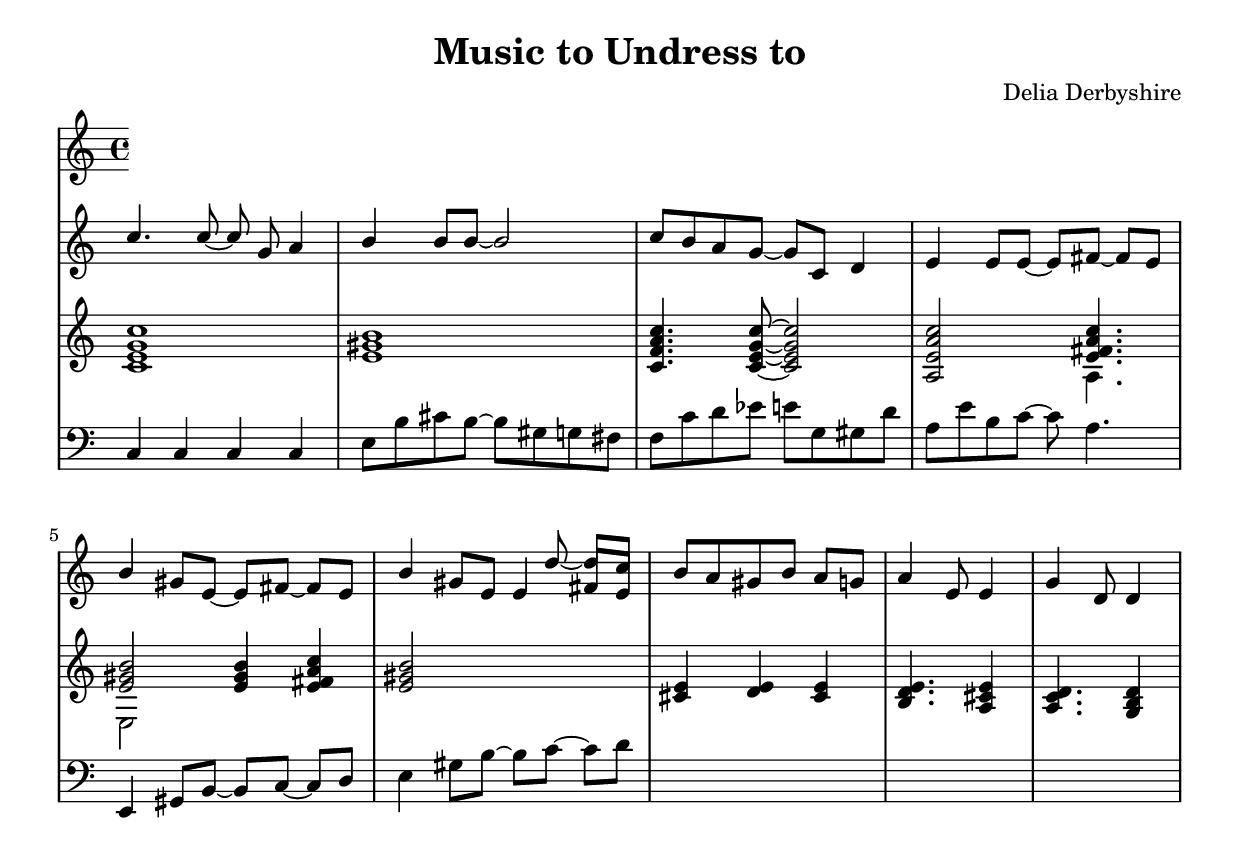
% Notation for score from Delia Derbyshire's papers "Music To Undress To",
% http://delia-derbyshire.net/papers/html/dd155635.html
\version "2.12.3" \book {
 \header {
 title = "Music to Undress to"
 composer = "Delia Derbyshire"
 }
\score {
 \new PianoStaff
 <<
  % No curly bracket at the start of the staves, thank you
  \set GrandStaff.systemStartDelimiter = #'SystemStartBar
  % Set tempo for MIDI output but don't include it in the printed score
  \tempo 4=90
  \set Score.tempoHideNote = ##t

  \new Staff {
   \time 4/4
   % No time signatures are printed in this score.
   \override Staff.TimeSignature #'stencil = ##f
   \clef treble
   \relative c'' {
    \new Voice {
     \stemUp \autoBeamOff
     c4. c8~c g a4 |
     b4 b8[ b8~] b2 |
     c8[ b a g~] g[ c,] d4 |
     e e8[ e~] e[ fis~] fis[ e] |

     b'4 gis8[ e~] e[ fis~] fis[ e] |
     b'4 gis8[ e] << { e4 fis8[ e] } \\ { \stemUp s8 d'~ d[ c] } >>|
     \time 3/4       b8[ a gis b] a[ g] |
     \time 5/8                              a4 e8 e4
     \once \override BarLine #'dash-period = #0.75
     \once \override BarLine #'dash-fraction = #0.1
     | g d8 d4 |
    }
   }
  }
  \new Staff {
   \time 4/4
   \override Staff.TimeSignature #'stencil = ##f
   \clef treble
   \relative c' {
    \new Voice {
     <c e g c>1 | <e gis b> |
     <c f a c>4. <c e g c>8~<c e g c>2 |
     % r8 is not there in the manuscript but implied by the chord position
     <a e' a c> s8 << { < e' fis a c >4. } \\ { \stemDown a,4. } >>  |

     << { <e' gis b>2~ } \\ { \stemDown e,2 } >> <e' gis b>4 <e fis a c> |
     <e gis b>2 s |
     \time 3/4 <cis e>4 <d e> <cis e> | \time 5/8 <b d e>4. <a cis e>4 |
     <a c d>4. <g b d>4 | 
    }
   }
  }
  \new Staff {
   \time 4/4
   \override Staff.TimeSignature #'stencil = ##f
   \clef bass
   \relative c {
    \new Voice {
     % No bassline here in main score dd155635
     %s1 * 4 |
     % Bass from dd104935 "Bass Cpt. to Undressing"
     c4 c c c | e8 b' cis b~ b gis g fis |
     f c' d ees  e g, gis d' a e' b c~c a4. |
     #(set-time-signature 8 8 '(2 2 2 2))
     e,4 gis8 b~b c~c d | e4 gis8 b~b c~c d |
     \time 3/4 s2. | \time 5/8 s4. s4 s4. s4 |
    }
   }
  }
 >>

 \layout { indent = #0 }
 \midi { }
}}
